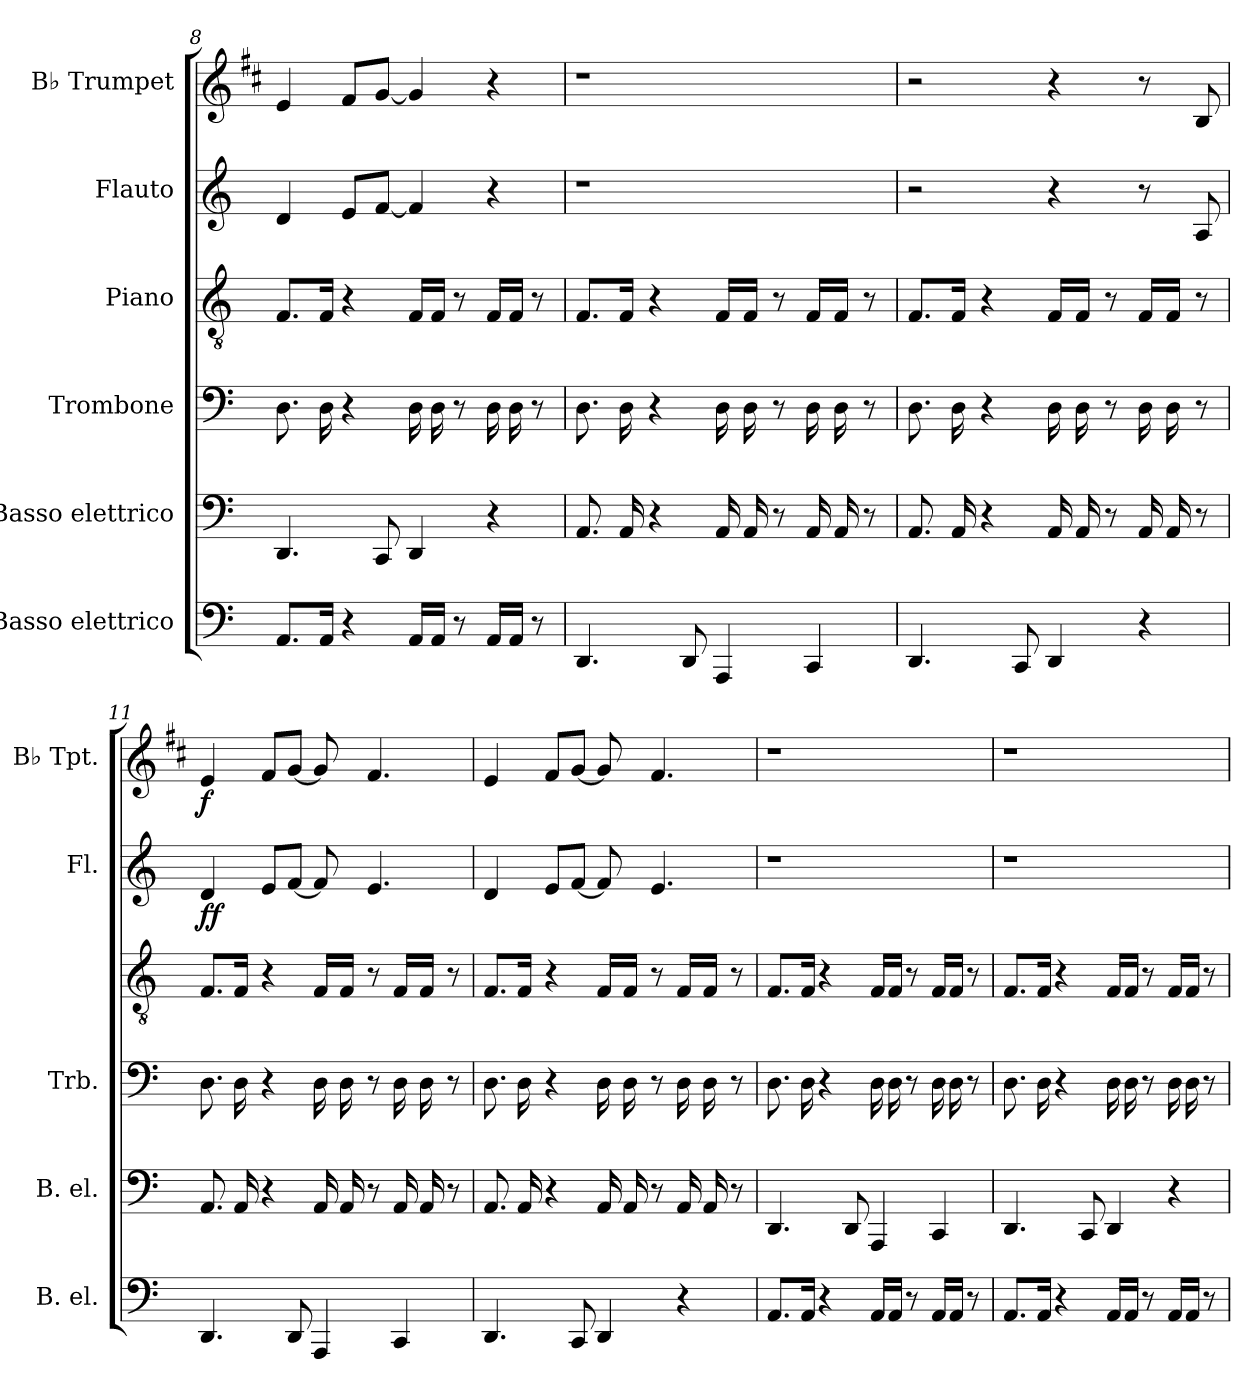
**kern	**kern	**kern	**kern	**kern	**dynam	**kern	**dynam
*part6	*part5	*part4	*part3	*part2	*part2	*part1	*part1
*staff6	*staff5	*staff4	*staff3	*staff2	*staff2	*staff1	*staff1
*I"Basso elettrico	*I"Basso elettrico	*I"Trombone	*I"Piano	*I"Flauto	*	*I"B♭ Trumpet	*
*I'B. el.	*I'B. el.	*I'Trb.	*	*I'Fl.	*	*I'B♭ Tpt.	*
*clefF4	*clefF4	*clefF4	*clefGv2	*clefG2	*	*clefG2	*
*	*	*	*	*	*	*ITrd1c2	*
*k[]	*k[]	*k[]	*k[]	*k[]	*	*k[]	*
=8	=8	=8	=8	=8	=8	=8	=8
8.AA/L	4.DD/	8.D\	8.F/L	4d/	.	4d/	.
16AA/Jk	.	16D\	16F/Jk	.	.	.	.
4r	.	4r	4r	8e/L	.	8e/L	.
.	8CC/	.	.	[8f/J	.	[8f/J	.
16AA/LL	4DD/	16D\	16F/LL	4f/]	.	4f/]	.
16AA/JJ	.	16D\	16F/JJ	.	.	.	.
8r	.	8r	8r	.	.	.	.
16AA/LL	4r	16D\	16F/LL	4r	.	4r	.
16AA/JJ	.	16D\	16F/JJ	.	.	.	.
8r	.	8r	8r	.	.	.	.
!!LO:LB:g=z
=9	=9	=9	=9	=9	=9	=9	=9
4.DD/	8.AA/	8.D\	8.F/L	1r	.	1r	.
.	16AA/	16D\	16F/Jk	.	.	.	.
.	4r	4r	4r	.	.	.	.
8DD/	.	.	.	.	.	.	.
4AAA/	16AA/	16D\	16F/LL	.	.	.	.
.	16AA/	16D\	16F/JJ	.	.	.	.
.	8r	8r	8r	.	.	.	.
4CC/	16AA/	16D\	16F/LL	.	.	.	.
.	16AA/	16D\	16F/JJ	.	.	.	.
.	8r	8r	8r	.	.	.	.
=10	=10	=10	=10	=10	=10	=10	=10
4.DD/	8.AA/	8.D\	8.F/L	2r	.	2r	.
.	16AA/	16D\	16F/Jk	.	.	.	.
.	4r	4r	4r	.	.	.	.
8CC/	.	.	.	.	.	.	.
4DD/	16AA/	16D\	16F/LL	4r	.	4r	.
.	16AA/	16D\	16F/JJ	.	.	.	.
.	8r	8r	8r	.	.	.	.
4r	16AA/	16D\	16F/LL	8r	.	8r	.
.	16AA/	16D\	16F/JJ	.	.	.	.
.	8r	8r	8r	8A/	.	8A/	.
=11	=11	=11	=11	=11	=11	=11	=11
!	!	!	!	!	!LO:DY:b	!	!
!	!	!	!	!	!LO:DY:n=1:b	!	!LO:DY:b
4.DD/	8.AA/	8.D\	8.F/L	4d/	f f	4d/	f
.	16AA/	16D\	16F/Jk	.	.	.	.
.	4r	4r	4r	8e/L	.	8e/L	.
8DD/	.	.	.	[8f/J	.	[8f/J	.
4AAA/	16AA/	16D\	16F/LL	8f/]	.	8f/]	.
.	16AA/	16D\	16F/JJ	.	.	.	.
.	8r	8r	8r	4.e/	.	4.e/	.
4CC/	16AA/	16D\	16F/LL	.	.	.	.
.	16AA/	16D\	16F/JJ	.	.	.	.
.	8r	8r	8r	.	.	.	.
!!LO:LB:g=z
=12	=12	=12	=12	=12	=12	=12	=12
4.DD/	8.AA/	8.D\	8.F/L	4d/	.	4d/	.
.	16AA/	16D\	16F/Jk	.	.	.	.
.	4r	4r	4r	8e/L	.	8e/L	.
8CC/	.	.	.	[8f/J	.	[8f/J	.
4DD/	16AA/	16D\	16F/LL	8f/]	.	8f/]	.
.	16AA/	16D\	16F/JJ	.	.	.	.
.	8r	8r	8r	4.e/	.	4.e/	.
4r	16AA/	16D\	16F/LL	.	.	.	.
.	16AA/	16D\	16F/JJ	.	.	.	.
.	8r	8r	8r	.	.	.	.
!!LO:PB:g=z
=13	=13	=13	=13	=13	=13	=13	=13
8.AA/L	4.DD/	8.D\	8.F/L	1r	.	1r	.
16AA/Jk	.	16D\	16F/Jk	.	.	.	.
4r	.	4r	4r	.	.	.	.
.	8DD/	.	.	.	.	.	.
16AA/LL	4AAA/	16D\	16F/LL	.	.	.	.
16AA/JJ	.	16D\	16F/JJ	.	.	.	.
8r	.	8r	8r	.	.	.	.
16AA/LL	4CC/	16D\	16F/LL	.	.	.	.
16AA/JJ	.	16D\	16F/JJ	.	.	.	.
8r	.	8r	8r	.	.	.	.
=14	=14	=14	=14	=14	=14	=14	=14
8.AA/L	4.DD/	8.D\	8.F/L	1r	.	1r	.
16AA/Jk	.	16D\	16F/Jk	.	.	.	.
4r	.	4r	4r	.	.	.	.
.	8CC/	.	.	.	.	.	.
16AA/LL	4DD/	16D\	16F/LL	.	.	.	.
16AA/JJ	.	16D\	16F/JJ	.	.	.	.
8r	.	8r	8r	.	.	.	.
16AA/LL	4r	16D\	16F/LL	.	.	.	.
16AA/JJ	.	16D\	16F/JJ	.	.	.	.
8r	.	8r	8r	.	.	.	.
=	=	=	=	=	=	=	=
*-	*-	*-	*-	*-	*-	*-	*-
